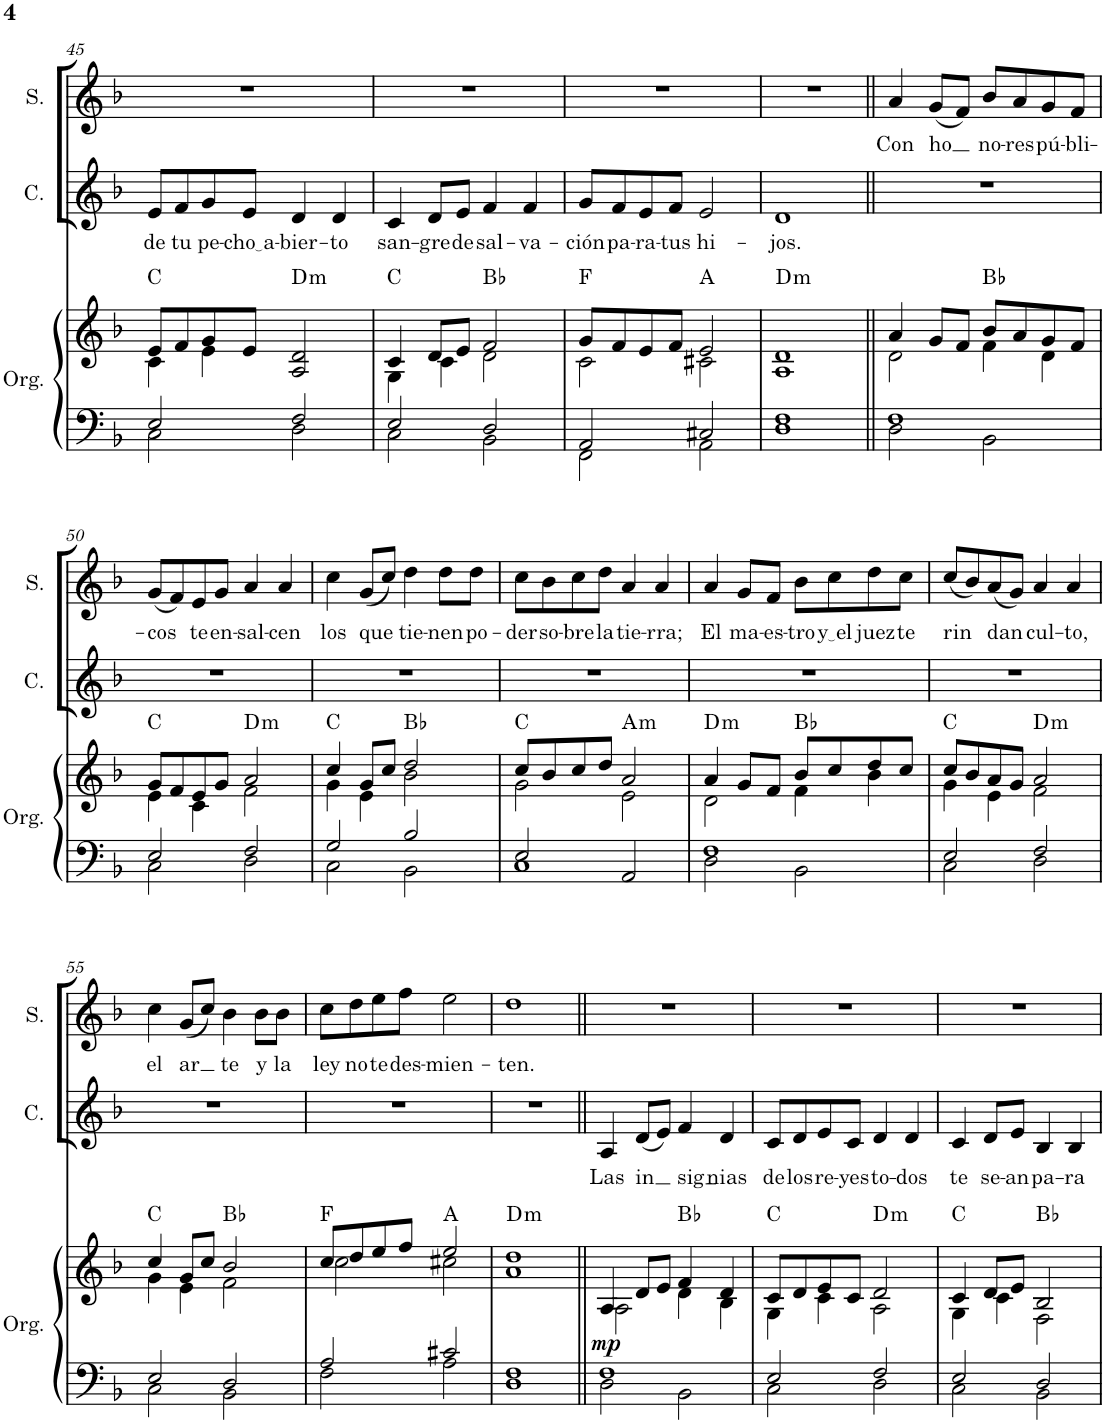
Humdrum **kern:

**kern	**kern	**dynam	**harte	**kern	**text	**kern	**text
*part3	*part3	*part3	*part3	*part2	*part2	*part1	*part1
*staff4	*staff3	*staff3/4	*	*staff2	*staff2	*staff1	*staff1
*I"Órgano	*	*	*	*I"Contralto	*	*I"Soprano	*
*	*	*	*	*I'C.	*	*I'S.	*
!!LO:PB:g=z
*clefF4	*clefG2	*	*	*clefG2	*	*clefG2	*
*k[b-]	*k[b-]	*	*	*k[b-]	*	*k[b-]	*
*M4/4	*M4/4	*	*	*M4/4	*	*M4/4	*
=45	=45	=45	=45	=45	=45	=45	=45
*^	*^	*	*	*	*	*	*
!	!	!	!	!	!	!	!LO:LY:b	!	!
2E/	2C\	8e/L	4c\	.	C:maj	8e/L	de	1r	.
!	!	!	!	!	!	!	!LO:LY:b	!	!
.	.	8f/	.	.	.	8f/	tu	.	.
!	!	!	!	!	!	!	!LO:LY:b	!	!
.	.	8g/	4e\	.	.	8g/	pe-	.	.
!	!	!	!	!	!	!	!LO:LY:b	!	!
.	.	8e/J	.	.	.	8e/J	cho a	.	.
!	!	!	!	!	!LO:H:kt=m	!	!LO:LY:b	!	!
2F/	2D\	2A/ 2d/	2ryy	.	D:min	4d/	-bier-	.	.
!	!	!	!	!	!	!	!LO:LY:b	!	!
.	.	.	.	.	.	4d/	-to	.	.
=46	=46	=46	=46	=46	=46	=46	=46	=46	=46
!	!	!	!	!	!	!	!LO:LY:b	!	!
2E/	2C\	4c/	4G\	.	C:maj	4c/	san-	1r	.
!	!	!	!	!	!	!	!LO:LY:b	!	!
.	.	8d/L	4c\	.	.	8d/L	-gre	.	.
!	!	!	!	!	!	!	!LO:LY:b	!	!
.	.	8e/J	.	.	.	8e/J	de	.	.
!	!	!	!	!	!	!	!LO:LY:b	!	!
2D/	2BB-\	2f/	2d\	.	Bb:maj	4f/	sal-	.	.
!	!	!	!	!	!	!	!LO:LY:b	!	!
.	.	.	.	.	.	4f/	-va-	.	.
=47	=47	=47	=47	=47	=47	=47	=47	=47	=47
!	!	!	!	!	!	!	!LO:LY:b	!	!
2AA/	2FF\	8g/L	2c\	.	F:maj	8g/L	-ción	1r	.
!	!	!	!	!	!	!	!LO:LY:b	!	!
.	.	8f/	.	.	.	8f/	pa-	.	.
!	!	!	!	!	!	!	!LO:LY:b	!	!
.	.	8e/	.	.	.	8e/	-ra-	.	.
!	!	!	!	!	!	!	!LO:LY:b	!	!
.	.	8f/J	.	.	.	8f/J	-tus	.	.
!	!	!	!	!	!	!	!LO:LY:b	!	!
2C#X/	2AA\	2e/	2c#X\	.	A:maj	2e/	hi-	.	.
=48	=48	=48	=48	=48	=48	=48	=48	=48	=48
!	!	!	!	!	!LO:H:kt=m	!	!LO:LY:b	!	!
1F	1D	1d	1A	.	D:min	1d	-jos.	1r	.
=49||	=49||	=49||	=49||	=49||	=49||	=49||	=49||	=49||	=49||
!	!	!	!	!	!	!	!	!	!LO:LY:b
1F	2D\	4a/	2d\	.	.	1r	.	4a/	Con
!	!	!	!	!	!	!	!	!	!LO:LY:b
.	.	8g/L	.	.	.	.	.	(8g/L	-ho
.	.	8f/J	.	.	.	.	.	8f/J)	.
!	!	!	!	!	!	!	!	!	!LO:LY:b
.	2BB-\	8b-/L	4f\	.	Bb:maj	.	.	8b-/L	no-
!	!	!	!	!	!	!	!	!	!LO:LY:b
.	.	8a/	.	.	.	.	.	8a/	-res
!	!	!	!	!	!	!	!	!	!LO:LY:b
.	.	8g/	4d\	.	.	.	.	8g/	pú-
!	!	!	!	!	!	!	!	!	!LO:LY:b
.	.	8f/J	.	.	.	.	.	8f/J	-bli-
!!LO:LB:g=z
=50	=50	=50	=50	=50	=50	=50	=50	=50	=50
!	!	!	!	!	!	!	!	!	!LO:LY:b
2E/	2C\	8g/L	4e\	.	C:maj	1r	.	(8g/L	-cos
.	.	8f/	.	.	.	.	.	8f/)	.
!	!	!	!	!	!	!	!	!	!LO:LY:b
.	.	8e/	4c\	.	.	.	.	8e/	te
!	!	!	!	!	!	!	!	!	!LO:LY:b
.	.	8g/J	.	.	.	.	.	8g/J	en-
!	!	!	!	!	!LO:H:kt=m	!	!	!	!LO:LY:b
2F/	2D\	2a/	2f\	.	D:min	.	.	4a/	-sal-
!	!	!	!	!	!	!	!	!	!LO:LY:b
.	.	.	.	.	.	.	.	4a/	-cen
=51	=51	=51	=51	=51	=51	=51	=51	=51	=51
!	!	!	!	!	!	!	!	!	!LO:LY:b
2G/	2C\	4cc/	4g\	.	C:maj	1r	.	4cc\	los
!	!	!	!	!	!	!	!	!	!LO:LY:b
.	.	8g/L	4e\	.	.	.	.	(8g/L	que
.	.	8cc/J	.	.	.	.	.	8cc/J)	.
!	!	!	!	!	!	!	!	!	!LO:LY:b
2B-/	2BB-\	2dd/	2b-\	.	Bb:maj	.	.	4dd\	tie-
!	!	!	!	!	!	!	!	!	!LO:LY:b
.	.	.	.	.	.	.	.	8dd\L	-nen
!	!	!	!	!	!	!	!	!	!LO:LY:b
.	.	.	.	.	.	.	.	8dd\J	po-
=52	=52	=52	=52	=52	=52	=52	=52	=52	=52
!	!	!	!	!	!	!	!	!	!LO:LY:b
2E/	1C	8cc/L	2g\	.	C:maj	1r	.	8cc\L	-der
!	!	!	!	!	!	!	!	!	!LO:LY:b
.	.	8b-/	.	.	.	.	.	8b-\	so-
!	!	!	!	!	!	!	!	!	!LO:LY:b
.	.	8cc/	.	.	.	.	.	8cc\	-bre
!	!	!	!	!	!	!	!	!	!LO:LY:b
.	.	8dd/J	.	.	.	.	.	8dd\J	la
!	!	!	!	!	!LO:H:kt=m	!	!	!	!LO:LY:b
2AA/	.	2a/	2e\	.	A:min	.	.	4a/	tie-
!	!	!	!	!	!	!	!	!	!LO:LY:b
.	.	.	.	.	.	.	.	4a/	-rra;
=53	=53	=53	=53	=53	=53	=53	=53	=53	=53
!	!	!	!	!	!LO:H:kt=m	!	!	!	!LO:LY:b
1F	2D\	4a/	2d\	.	D:min	1r	.	4a/	El
!	!	!	!	!	!	!	!	!	!LO:LY:b
.	.	8g/L	.	.	.	.	.	8g/L	ma-
!	!	!	!	!	!	!	!	!	!LO:LY:b
.	.	8f/J	.	.	.	.	.	8f/J	-es-
!	!	!	!	!	!	!	!	!	!LO:LY:b
.	2BB-\	8b-/L	4f\	.	Bb:maj	.	.	8b-\L	-tro
!	!	!	!	!	!	!	!	!	!LO:LY:b
.	.	8cc/	.	.	.	.	.	8cc\	y el
!	!	!	!	!	!	!	!	!	!LO:LY:b
.	.	8dd/	4b-\	.	.	.	.	8dd\	juez
!	!	!	!	!	!	!	!	!	!LO:LY:b
.	.	8cc/J	.	.	.	.	.	8cc\J	te
=54	=54	=54	=54	=54	=54	=54	=54	=54	=54
!	!	!	!	!	!	!	!	!	!LO:LY:b
2E/	2C\	8cc/L	4g\	.	C:maj	1r	.	(8cc/L	rin
.	.	8b-/	.	.	.	.	.	8b-/)	.
!	!	!	!	!	!	!	!	!	!LO:LY:b
.	.	8a/	4e\	.	.	.	.	(8a/	dan
.	.	8g/J	.	.	.	.	.	8g/J)	.
!	!	!	!	!	!LO:H:kt=m	!	!	!	!LO:LY:b
2F/	2D\	2a/	2f\	.	D:min	.	.	4a/	cul-
!	!	!	!	!	!	!	!	!	!LO:LY:b
.	.	.	.	.	.	.	.	4a/	-to,
!!LO:LB:g=z
=55	=55	=55	=55	=55	=55	=55	=55	=55	=55
!	!	!	!	!	!	!	!	!	!LO:LY:b
2E/	2C\	4cc/	4g\	.	C:maj	1r	.	4cc\	el
!	!	!	!	!	!	!	!	!	!LO:LY:b
.	.	8g/L	4e\	.	.	.	.	(8g/L	ar
.	.	8cc/J	.	.	.	.	.	8cc/J)	.
!	!	!	!	!	!	!	!	!	!LO:LY:b
2D/	2BB-\	2b-/	2f\	.	Bb:maj	.	.	4b-\	te
!	!	!	!	!	!	!	!	!	!LO:LY:b
.	.	.	.	.	.	.	.	8b-\L	y
!	!	!	!	!	!	!	!	!	!LO:LY:b
.	.	.	.	.	.	.	.	8b-\J	la
=56	=56	=56	=56	=56	=56	=56	=56	=56	=56
!	!	!	!	!	!	!	!	!	!LO:LY:b
2A/	2F\	8cc/L	2cc\	.	F:maj	1r	.	8cc\L	ley
!	!	!	!	!	!	!	!	!	!LO:LY:b
.	.	8dd/	.	.	.	.	.	8dd\	no
!	!	!	!	!	!	!	!	!	!LO:LY:b
.	.	8ee/	.	.	.	.	.	8ee\	te
!	!	!	!	!	!	!	!	!	!LO:LY:b
.	.	8ff/J	.	.	.	.	.	8ff\J	des-
!	!	!	!	!	!	!	!	!	!LO:LY:b
2c#X/	2A\	2ee/	2cc#X\	.	A:maj	.	.	2ee\	-mien-
=57	=57	=57	=57	=57	=57	=57	=57	=57	=57
!	!	!	!	!	!LO:H:kt=m	!	!	!	!LO:LY:b
*	*	*v	*v	*	*	*	*	*	*
1F	1D	1a 1dd	.	D:min	1r	.	1dd	-ten.
=58||	=58||	=58||	=58||	=58||	=58||	=58||	=58||	=58||
*	*	*^	*	*	*	*	*	*
!	!	!	!	!LO:DY:b	!	!	!LO:LY:b	!	!
1F	2D\	4A/	2A\	mp	.	4A/	Las	1r	.
!	!	!	!	!	!	!	!LO:LY:b	!	!
.	.	8d/L	.	.	.	(8d/L	in	.	.
.	.	8e/J	.	.	.	8e/J)	.	.	.
!	!	!	!	!	!	!	!LO:LY:b	!	!
.	2BB-\	4f/	4d\	.	Bb:maj	4f/	-sig	.	.
!	!	!	!	!	!	!	!LO:LY:b	!	!
.	.	4d/	4B-\	.	.	4d/	nias	.	.
=59	=59	=59	=59	=59	=59	=59	=59	=59	=59
!	!	!	!	!	!	!	!LO:LY:b	!	!
2E/	2C\	8c/L	4G\	.	C:maj	8c/L	-de	1r	.
!	!	!	!	!	!	!	!LO:LY:b	!	!
.	.	8d/	.	.	.	8d/	los	.	.
!	!	!	!	!	!	!	!LO:LY:b	!	!
.	.	8e/	4c\	.	.	8e/	re-	.	.
!	!	!	!	!	!	!	!LO:LY:b	!	!
.	.	8c/J	.	.	.	8c/J	-yes	.	.
!	!	!	!	!	!LO:H:kt=m	!	!LO:LY:b	!	!
2F/	2D\	2d/	2A\	.	D:min	4d/	to-	.	.
!	!	!	!	!	!	!	!LO:LY:b	!	!
.	.	.	.	.	.	4d/	-dos	.	.
=60	=60	=60	=60	=60	=60	=60	=60	=60	=60
!	!	!	!	!	!	!	!LO:LY:b	!	!
2E/	2C\	4c/	4G\	.	C:maj	4c/	te	1r	.
!	!	!	!	!	!	!	!LO:LY:b	!	!
.	.	8d/L	4c\	.	.	8d/L	se-	.	.
!	!	!	!	!	!	!	!LO:LY:b	!	!
.	.	8e/J	.	.	.	8e/J	-an	.	.
!	!	!	!	!	!	!	!LO:LY:b	!	!
2D/	2BB-\	2B-/	2F\	.	Bb:maj	4B-/	pa-	.	.
!	!	!	!	!	!	!	!LO:LY:b	!	!
.	.	.	.	.	.	4B-/	-ra	.	.
*v	*v	*	*	*	*	*	*	*	*
*	*v	*v	*	*	*	*	*	*
=	=	=	=	=	=	=	=
*-	*-	*-	*-	*-	*-	*-	*-
